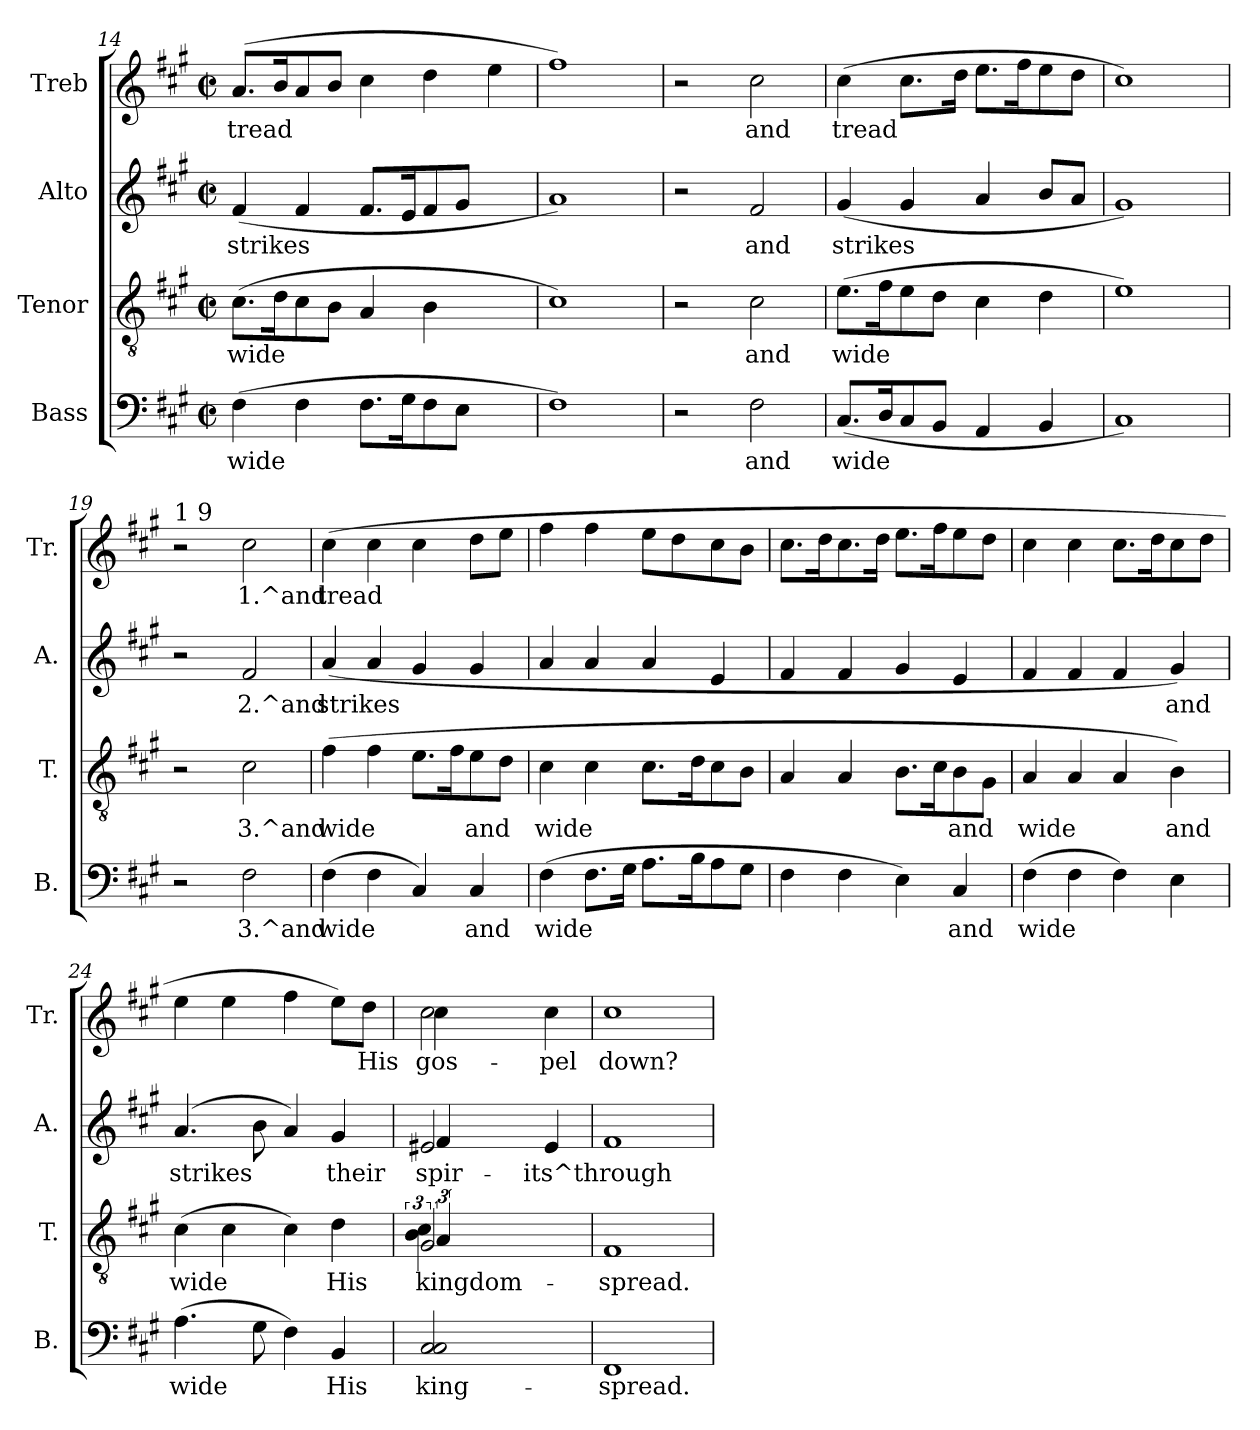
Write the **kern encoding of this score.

**kern	**text	**kern	**text	**kern	**text	**kern	**text
*part4	*part4	*part3	*part3	*part2	*part2	*part1	*part1
*staff4	*staff4	*staff3	*staff3	*staff2	*staff2	*staff1	*staff1
*I"Bass	*	*I"Tenor	*	*I"Alto	*	*I"Treb	*
*I'B.	*	*I'T.	*	*I'A.	*	*I'Tr.	*
*clefF4	*	*clefGv2	*	*clefG2	*	*clefG2	*
*k[f#c#g#]	*	*k[f#c#g#]	*	*k[f#c#g#]	*	*k[f#c#g#]	*
*A:	*	*A:	*	*A:	*	*A:	*
*M2/2	*	*M2/2	*	*M2/2	*	*M2/2	*
*met(c|)	*	*met(c|)	*	*met(c|)	*	*met(c|)	*
=14	=14	=14	=14	=14	=14	=14	=14
!	!LO:LY:a:rj	!	!LO:LY:b:rj	!	!LO:LY:b:rj	!	!LO:LY:b:rj
(>4F#\	wide-	(>8.c#\L	wide-	(<4f#/	strikes-	(<8.a/L	tread-
!	!	!	!LO:LY:b:rj	!	!	!	!LO:LY:b:rj
.	.	16d\	--	.	.	16b/	--
!	!LO:LY:a:rj	!	!LO:LY:b:rj	!	!LO:LY:b:rj	!	!LO:LY:b:rj
4F#\	--	8c#\	--	4f#/	--	8a/	--
!	!	!	!LO:LY:b:rj	!	!	!	!LO:LY:b:rj
.	.	8B\J	--	.	.	8b/J	--
!	!LO:LY:a:rj	!	!LO:LY:b:rj	!	!LO:LY:b:rj	!	!
8.F#\L	--	4A/	--	8.f#/L	--	4cc#\	.
!	!LO:LY:a:rj	!	!	!	!LO:LY:b:rj	!	!
16G#\	--	.	.	16e/	--	.	.
!	!LO:LY:a:rj	!	!LO:LY:b:rj	!	!LO:LY:b:rj	!	!LO:LY:b:rj
8F#\	--	4B\	--	8f#/	--	4dd\	--
!	!LO:LY:a:rj	!	!	!	!LO:LY:b:rj	!	!
8E\J	--	.	.	8g#/J	--	.	.
!	!	!	!	!	!	!	!LO:LY:b:rj
4ryy	.	4ryy	.	4ryy	.	4ee\	--
=15	=15	=15	=15	=15	=15	=15	=15
!	!LO:LY:a:rj	!	!LO:LY:b:rj	!	!LO:LY:b:rj	!	!LO:LY:b:rj
1F#)	--	1c#)	--	1a)	--	1ff#)	--
=16	=16	=16	=16	=16	=16	=16	=16
2r	.	2r	.	2r	.	2r	.
!	!LO:LY:a:rj	!	!LO:LY:b:rj	!	!LO:LY:b:rj	!	!LO:LY:b:rj
2F#\	-and	2c#\	-and	2f#/	-and	2cc#\	-and
=17	=17	=17	=17	=17	=17	=17	=17
!	!LO:LY:a:rj	!	!LO:LY:b:rj	!	!LO:LY:b:rj	!	!LO:LY:b:rj
(<8.C#/L	wide-	(>8.e\L	wide-	(<4g#/	strikes-	(>4cc#\	tread-
!	!LO:LY:a:rj	!	!LO:LY:b:rj	!	!	!	!
16D/	--	16f#\	--	.	.	.	.
!	!LO:LY:a:rj	!	!LO:LY:b:rj	!	!LO:LY:b:rj	!	!LO:LY:b:rj
8C#/	--	8e\	--	4g#/	--	8.cc#\L	--
!	!LO:LY:a:rj	!	!LO:LY:b:rj	!	!	!	!
8BB/J	--	8d\J	--	.	.	.	.
!	!	!	!	!	!	!	!LO:LY:b:rj
.	.	.	.	.	.	16dd\J	--
!	!LO:LY:a:rj	!	!LO:LY:b:rj	!	!LO:LY:b:rj	!	!LO:LY:b:rj
4AA/	--	4c#\	--	4a/	--	8.ee\L	--
!	!	!	!	!	!	!	!LO:LY:b:rj
.	.	.	.	.	.	16ff#\	--
!	!LO:LY:a:rj	!	!LO:LY:b:rj	!	!LO:LY:b:rj	!	!LO:LY:b:rj
4BB/	--	4d\	--	8b/L	--	8ee\	--
!	!	!	!	!	!LO:LY:b:rj	!	!LO:LY:b:rj
.	.	.	.	8a/J	--	8dd\J	--
=18	=18	=18	=18	=18	=18	=18	=18
!	!LO:LY:a:rj	!	!LO:LY:b:rj	!	!LO:LY:b:rj	!	!LO:LY:b:rj
1C#)	--	1e)	--	1g#)	--	1cc#)	--
!!LO:PB:g=z
=19	=19	=19	=19	=19	=19	=19	=19
!	!	!	!	!	!	!LO:TX:a:t=1 9	!
2r	.	2r	.	2r	.	2r	.
!	!LO:LY:a:rj	!	!LO:LY:b:rj	!	!LO:LY:b:rj	!	!LO:LY:b:rj
2F#\	-3.^and	2c#\	-3.^and	2f#/	-2.^and	2cc#\	-1.^and
=20	=20	=20	=20	=20	=20	=20	=20
!	!LO:LY:a:rj	!	!LO:LY:b:rj	!	!LO:LY:b:rj	!	!LO:LY:b:rj
(>4F#\	wide-	(>4f#\	wide-	(<4a/	strikes-	(>4cc#\	tread-
!	!LO:LY:a:rj	!	!LO:LY:b:rj	!	!LO:LY:b:rj	!	!LO:LY:b:rj
4F#\	--	4f#\	--	4a/	--	4cc#\	--
!	!LO:LY:a:rj	!	!LO:LY:b:rj	!	!LO:LY:b:rj	!	!LO:LY:b:rj
4C#/)	--	8.e\L	--	4g#/	--	4cc#\	--
!	!	!	!LO:LY:b:rj	!	!	!	!
.	.	16f#\	--	.	.	.	.
!	!LO:LY:a:rj	!	!LO:LY:b:rj	!	!LO:LY:b:rj	!	!LO:LY:b:rj
4C#/	-and	8e\	-and	4g#/	--	8dd\L	--
!	!	!	!LO:LY:b:rj	!	!	!	!LO:LY:b:rj
.	.	8d\J	.	.	.	8ee\J	--
=21	=21	=21	=21	=21	=21	=21	=21
!	!LO:LY:a:rj	!	!LO:LY:b:rj	!	!LO:LY:b:rj	!	!LO:LY:b:rj
(>4F#\	wide-	4c#\	wide-	4a/	--	4ff#\	--
!	!LO:LY:a:rj	!	!LO:LY:b:rj	!	!LO:LY:b:rj	!	!LO:LY:b:rj
8.F#\L	--	4c#\	--	4a/	--	4ff#\	--
!	!LO:LY:a:rj	!	!	!	!	!	!
16G#\J	--	.	.	.	.	.	.
!	!LO:LY:a:rj	!	!LO:LY:b:rj	!	!LO:LY:b:rj	!	!LO:LY:b:rj
8.A\L	--	8.c#\L	--	4a/	--	8ee\L	--
!	!	!	!	!	!	!	!LO:LY:b:rj
.	.	.	.	.	.	8dd\	--
!	!LO:LY:a:rj	!	!LO:LY:b:rj	!	!	!	!
16B\	--	16d\	--	.	.	.	.
!	!LO:LY:a:rj	!	!LO:LY:b:rj	!	!LO:LY:b:rj	!	!LO:LY:b:rj
8A\	--	8c#\	--	4e/	--	8cc#\	--
!	!LO:LY:a:rj	!	!LO:LY:b:rj	!	!	!	!LO:LY:b:rj
8G#\J	--	8B\J	--	.	.	8b\J	--
=22	=22	=22	=22	=22	=22	=22	=22
!	!LO:LY:a:rj	!	!LO:LY:b:rj	!	!LO:LY:b:rj	!	!LO:LY:b:rj
4F#\	--	4A/	--	4f#/	--	8.cc#\L	--
!	!	!	!	!	!	!	!LO:LY:b:rj
.	.	.	.	.	.	16dd\	--
!	!LO:LY:a:rj	!	!LO:LY:b:rj	!	!LO:LY:b:rj	!	!LO:LY:b:rj
4F#\	--	4A/	--	4f#/	--	8.cc#\	--
!	!	!	!	!	!	!	!LO:LY:b:rj
.	.	.	.	.	.	16dd\J	--
!	!LO:LY:a:rj	!	!LO:LY:b:rj	!	!LO:LY:b:rj	!	!LO:LY:b:rj
4E\)	--	8.B\L	--	4g#/	--	8.ee\L	--
!	!	!	!LO:LY:b:rj	!	!	!	!LO:LY:b:rj
.	.	16c#\	--	.	.	16ff#\	--
!	!LO:LY:a:rj	!	!LO:LY:b:rj	!	!LO:LY:b:rj	!	!LO:LY:b:rj
4C#/	-and	8B\	-and	4e/	--	8ee\	--
!	!	!	!LO:LY:b:rj	!	!	!	!LO:LY:b:rj
.	.	8G#\J	.	.	.	8dd\J	--
=23	=23	=23	=23	=23	=23	=23	=23
!	!LO:LY:a:rj	!	!LO:LY:b:rj	!	!LO:LY:b:rj	!	!LO:LY:b:rj
(>4F#\	wide-	4A/	wide-	4f#/	--	4cc#\	--
!	!LO:LY:a:rj	!	!LO:LY:b:rj	!	!LO:LY:b:rj	!	!LO:LY:b:rj
4F#\	--	4A/	--	4f#/	--	4cc#\	--
!	!LO:LY:a:rj	!	!LO:LY:b:rj	!	!LO:LY:b:rj	!	!LO:LY:b:rj
4F#\)	--	4A/	--	4f#/	--	8.cc#\L	--
!	!	!	!	!	!	!	!LO:LY:b:rj
.	.	.	.	.	.	16dd\	--
!	!LO:LY:a:rj	!	!LO:LY:b:rj	!	!LO:LY:b:rj	!	!LO:LY:b:rj
4E\	--	4B\)	-and	4g#/)	-and	8cc#\	--
!	!	!	!	!	!	!	!LO:LY:b:rj
.	.	.	.	.	.	8dd\J	--
=24	=24	=24	=24	=24	=24	=24	=24
!	!LO:LY:a:rj	!	!LO:LY:b:rj	!	!LO:LY:b:rj	!	!LO:LY:b:rj
(>4.A\	-wide	(>4c#\	wide	(>4.a/	strikes	4ee\	--
!	!	!	!LO:LY:b:rj	!	!	!	!LO:LY:b:rj
.	.	4c#\	.	.	.	4ee\	--
!	!LO:LY:a:rj	!	!	!	!LO:LY:b:rj	!	!
8G#\	.	.	.	8b\	.	.	.
!	!LO:LY:a:rj	!	!LO:LY:b:rj	!	!LO:LY:b:rj	!	!LO:LY:b:rj
4F#\)	.	4c#\)	.	4a/)	.	4ff#\	--
!	!LO:LY:a:rj	!	!LO:LY:b:rj	!	!LO:LY:b:rj	!	!LO:LY:b:rj
4BB/	His	4d\	His	4g#/	their	8ee\L)	--
!	!	!	!	!	!	!	!LO:LY:b:rj
.	.	.	.	.	.	8dd\J	-His
=25	=25	=25	=25	=25	=25	=25	=25
!	!LO:LY:a:rj	!	!LO:LY:b:rj	!	!LO:LY:b:rj	!	!LO:LY:b:rj
*	*	*^	*	*^	*	*^	*
*	*	*	*^	*	*	*	*	*	*	*
2C#/ 2C#/	king-	2G#/	(>6c#\ 6B\	6A/)	kingdom-	(<2e#X/	4f#/)	spir-	2cc#\	4cc#\	gos-
.	.	.	4ryy	4ryy	.	.	.	.	.	.	.
.	.	.	.	.	.	.	2ryy	.	.	2ryy	.
.	.	.	3ryy	3ryy	.	.	.	.	.	.	.
!	!	!	!	!	!	!	!	!LO:LY:b:rj	!	!	!LO:LY:b:rj
4ryy	.	4ryy	.	.	.	4e#/	.	-its^through	4cc#\	.	-pel
*	*	*v	*v	*v	*	*	*	*	*v	*v	*
*	*	*	*	*v	*v	*	*	*
=26	=26	=26	=26	=26	=26	=26	=26
!	!LO:LY:a:rj	!	!LO:LY:b:rj	!	!LO:LY:b:rj	!	!LO:LY:b:rj
1FF#	-spread.	1F#	-spread.	1f#	.	1cc#	down?
=	=	=	=	=	=	=	=
*-	*-	*-	*-	*-	*-	*-	*-
